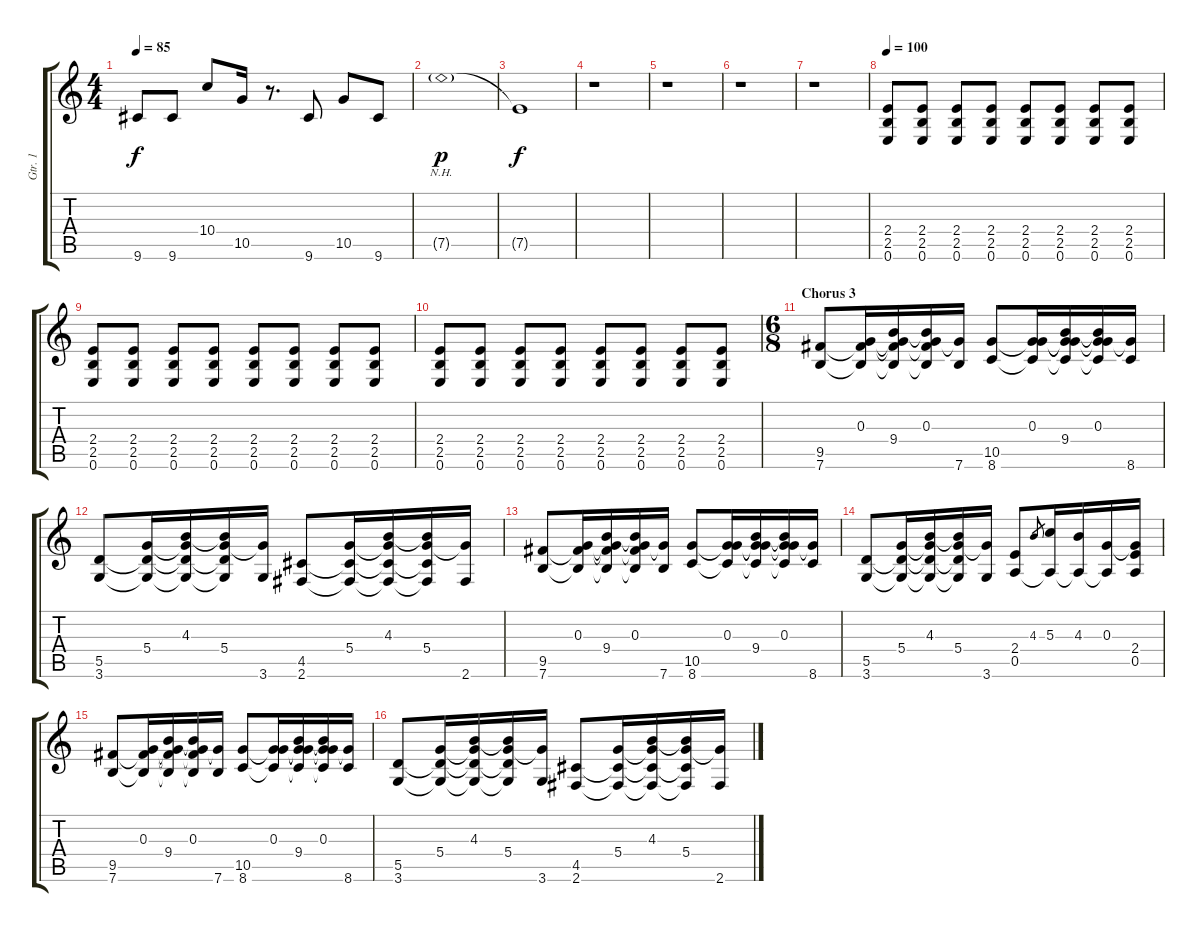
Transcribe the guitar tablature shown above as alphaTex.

\track ("Gtr. 1" "Gtr. 1") {instrument acousticguitarsteel}
\staff {score tabs}
\tuning (E4 B3 G3 D3 A2 E2) {hide}
\ts (4 4)
\tempo 85
\clef g2
\ks c
9.6.8{dy f} 9.6.8 10.4.8 10.5.16 r.8{d} 9.6.8 10.5.8 9.6.8 |
7.5{nh g}.1{dy p} |
7.5{t}.1{dy f} |
r.1 |
r.1 |
r.1 |
r.1{volume 0} |
\tempo 100
(2.4 2.5 0.6).8{volume 14} (2.4 2.5 0.6).8 (2.4 2.5 0.6).8 (2.4 2.5 0.6).8 (2.4 2.5 0.6).8 (2.4 2.5 0.6).8 (2.4 2.5 0.6).8 (2.4 2.5 0.6).8 |
(2.4 2.5 0.6).8 (2.4 2.5 0.6).8 (2.4 2.5 0.6).8 (2.4 2.5 0.6).8 (2.4 2.5 0.6).8 (2.4 2.5 0.6).8 (2.4 2.5 0.6).8 (2.4 2.5 0.6).8 |
(2.4 2.5 0.6).8 (2.4 2.5 0.6).8 (2.4 2.5 0.6).8 (2.4 2.5 0.6).8 (2.4 2.5 0.6).8 (2.4 2.5 0.6).8 (2.4 2.5 0.6).8 (2.4 2.5 0.6).8 |
\ts (6 8)
\section ("" "Chorus 3")
(9.5 7.6).8{volume 13 instrument distortionguitar} (0.3 9.5{t} 7.6{t}).16 (0.3{t} 9.4 9.5{t} 7.6{t}).16 (0.3 9.4{t} 9.5{t} 7.6{t}).16 (0.3{t} 7.6).16 (10.5 8.6).8 (0.3 10.5{t} 8.6{t}).16 (0.3{t} 9.4 10.5{t} 8.6{t}).16 (0.3 9.4{t} 10.5{t} 8.6{t}).16 (0.3{t} 8.6).16 |
(5.5 3.6).8 (5.4 5.5{t} 3.6{t}).16 (4.3 5.4{t} 5.5{t} 3.6{t}).16 (4.3{t} 5.4 5.5{t} 3.6{t}).16 (5.4{t} 3.6).16 (4.5 2.6).8 (5.4 4.5{t} 2.6{t}).16 (4.3 5.4{t} 4.5{t} 2.6{t}).16 (4.3{t} 5.4 4.5{t} 2.6{t}).16 (5.4{t} 2.6).16 |
(9.5 7.6).8 (0.3 9.5{t} 7.6{t}).16 (0.3{t} 9.4 9.5{t} 7.6{t}).16 (0.3 9.4{t} 9.5{t} 7.6{t}).16 (0.3{t} 7.6).16 (10.5 8.6).8 (0.3 10.5{t} 8.6{t}).16 (0.3{t} 9.4 10.5{t} 8.6{t}).16 (0.3 9.4{t} 10.5{t} 8.6{t}).16 (0.3{t} 8.6).16 |
(5.5 3.6).8 (5.4 5.5{t} 3.6{t}).16 (4.3 5.4{t} 5.5{t} 3.6{t}).16 (4.3{t} 5.4 5.5{t} 3.6{t}).16 (5.4{t} 3.6).16 (2.4 0.5).8 4.3.8{gr} (5.3 0.5{t}).16 (4.3 0.5{t}).16 (0.3 0.5{t}).16 (0.3{t} 2.4 0.5).16 |
(9.5 7.6).8{volume 13 instrument distortionguitar} (0.3 9.5{t} 7.6{t}).16 (0.3{t} 9.4 9.5{t} 7.6{t}).16 (0.3 9.4{t} 9.5{t} 7.6{t}).16 (0.3{t} 7.6).16 (10.5 8.6).8 (0.3 10.5{t} 8.6{t}).16 (0.3{t} 9.4 10.5{t} 8.6{t}).16 (0.3 9.4{t} 10.5{t} 8.6{t}).16 (0.3{t} 8.6).16 |
(5.5 3.6).8 (5.4 5.5{t} 3.6{t}).16 (4.3 5.4{t} 5.5{t} 3.6{t}).16 (4.3{t} 5.4 5.5{t} 3.6{t}).16 (5.4{t} 3.6).16 (4.5 2.6).8 (5.4 4.5{t} 2.6{t}).16 (4.3 5.4{t} 4.5{t} 2.6{t}).16 (4.3{t} 5.4 4.5{t} 2.6{t}).16 (5.4{t} 2.6).16
